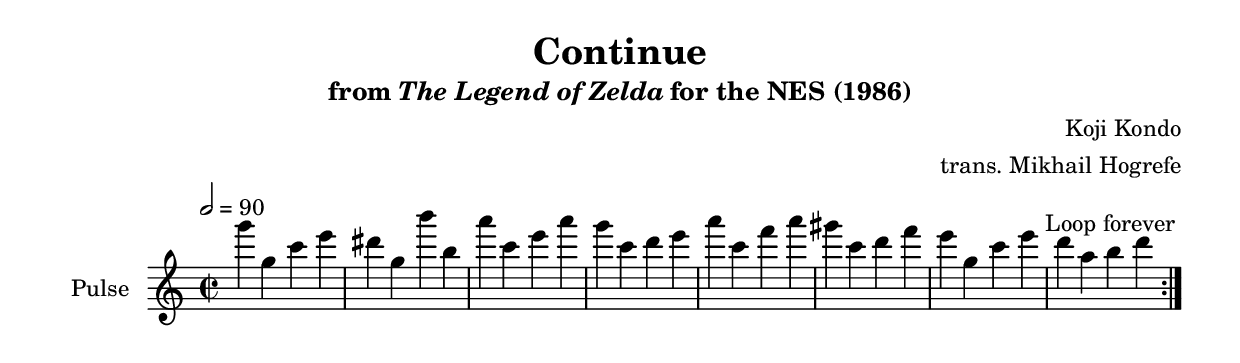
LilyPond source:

\version "2.24.3"

\book {
    \header {
        title = "Continue"
        subtitle = \markup { "from" {\italic "The Legend of Zelda"} "for the NES (1986)" }
        composer = "Koji Kondo"
        arranger = "trans. Mikhail Hogrefe"
    }

    \score {
        {
            \new StaffGroup <<
                \new Staff \relative c'''' {
                    \set Staff.instrumentName = "Pulse"
                    \set Staff.shortInstrumentName = "P."
\time 2/2
\tempo 2 = 90
                    \repeat volta 2 {
g4 g, c e |
dis4 g, b' b, |
a'4 c, e a |
g4 c, d e |
a4 c, f a |
gis4 c, d f |
e4 g, c e |
d4 a b d |
                    }
\once \override Score.RehearsalMark.self-alignment-X = #RIGHT
\mark \markup { \fontsize #-2 "Loop forever" }
                }
            >>
        }
        \layout {
            \context {
                \Staff
                \RemoveEmptyStaves
            }
            \context {
                \DrumStaff
                \RemoveEmptyStaves
            }
        }
    }
}
